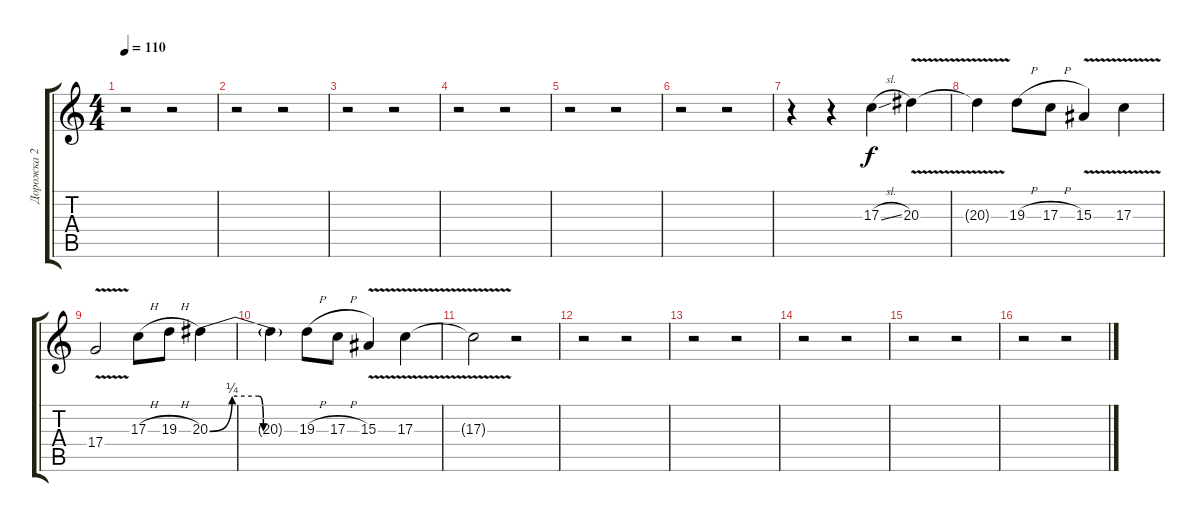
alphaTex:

\track ("Дорожка 2" "Дорожка 2") {instrument frenchhorn}
\staff {score tabs}
\tuning (E4 B3 G3 D3 A2 E2) {hide}
\ts (4 4)
\tempo 110
\clef g2
\ks c
r.2{dy f} r.2 |
r.2 r.2 |
r.2 r.2 |
r.2 r.2 |
r.2 r.2 |
r.2 r.2 |
r.4 r.4 17.3{sl}.4 20.3{v}.4 |
20.3{t}.4 19.3{h}.8 17.3{h}.8 15.3{v}.4 17.3{v}.4 |
17.4{v}.2 17.3{h}.8 19.3{h}.8 20.3{be (custom 0 0 15 1 33 1 36 0 60 0)}.4 |
20.3{t}.4 19.3{h}.8 17.3{h}.8 15.3{v}.4 17.3{v}.4 |
17.3{t}.2 r.2 |
r.2 r.2 |
r.2 r.2 |
r.2 r.2 |
r.2 r.2 |
r.2 r.2
